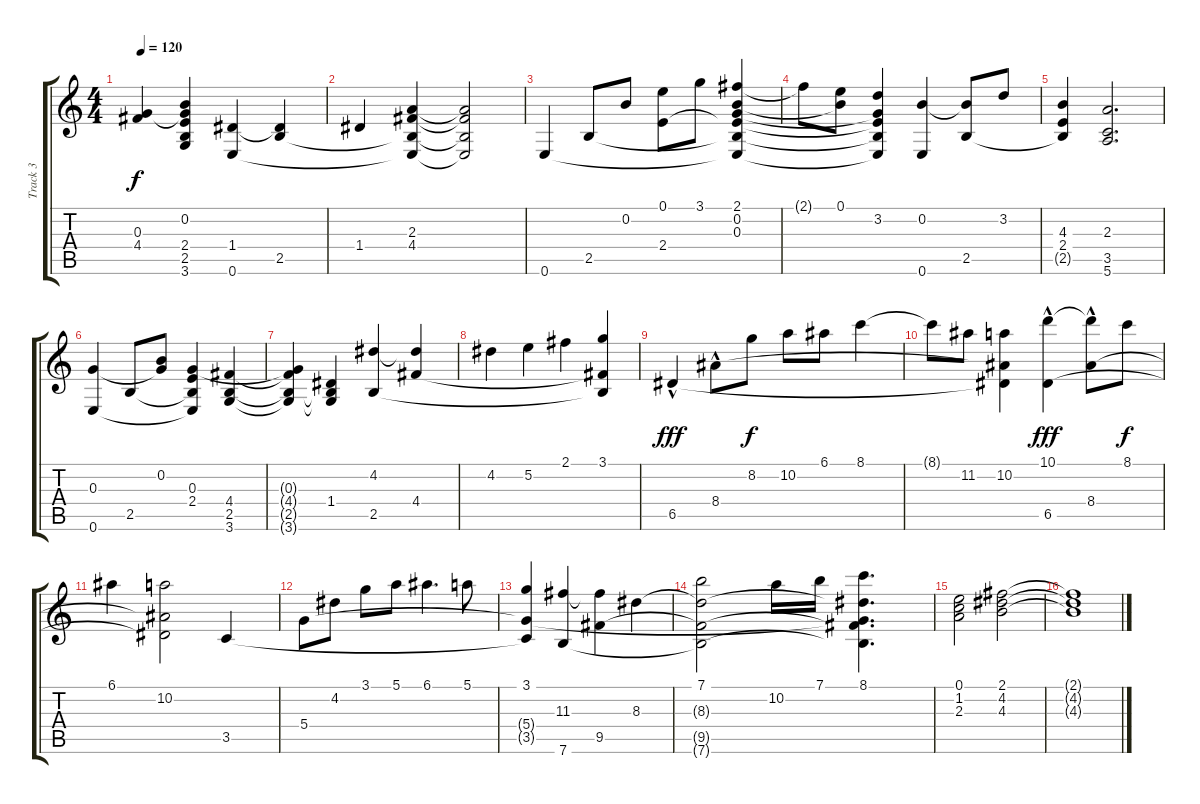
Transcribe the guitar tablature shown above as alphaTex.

\track ("Track 3" "Track 3") {solo instrument acousticguitarsteel}
\staff {score tabs}
\tuning (E4 B3 G3 D3 A2 E2) {hide}
\ts (4 4)
\tempo 120
\clef g2
\ks c
(0.3{t} 4.4{t}).4{dy f} (0.2{t} 0.3{t} 2.4 2.5{t} 3.6{t}).4 (1.4 0.6).4 (1.4{t} 2.5).4 |
1.4.4 (2.3 4.4 2.5{t} 0.6{t}).4 (2.3{t} 4.4{t} 2.5{t} 0.6{t}).2 |
0.6.4 2.5.8 0.2.8 (0.1 2.4).8 3.1.8 (2.1 0.2 0.3 2.4{t} 2.5{t} 0.6{t}).4 |
2.1{t}.8 (0.1 0.2{t}).8 (3.2 0.3{t} 2.4{t} 2.5{t} 0.6{t}).4 (0.2 0.6).4 (0.2{t} 2.5).8 3.2.8 |
(4.3 2.4 2.5{t}).4 (2.3 3.5 5.6).2{d} |
(0.3 0.6).4 2.5.8 (0.2 0.3{t}).8 (0.3 2.4 2.5{t} 0.6{t}).4 (4.4 2.5 3.6).4 |
(0.3{t} 4.4{t} 2.5{t} 3.6{t}).4 (1.4 2.5{t} 3.6{t}).4 (4.2 2.5).4 (4.2{t} 4.4).4 |
4.2.4 5.2.4 2.1.4 (3.1 4.4{t} 2.5{t}).4 |
6.5{hac}.4{dy fff} 8.4{hac}.8 8.2.8{dy f} 10.2.8 6.1.8 8.1.4 |
8.1{t}.8 11.2.8 (10.2 8.4{t} 6.5{t}).4 (10.1 6.5{hac}).4{dy fff} (10.1{t} 8.4{hac}).8 8.1.8{dy f} |
6.1.4 (10.2 8.4{t} 6.5{t}).2 3.5.4 |
5.4.8 4.2.8 3.1.8 5.1.8 6.1.4{d} 5.1.8 |
(3.1 5.4{t} 3.5{t}).4 (11.3 7.6).4 (11.3{t} 9.5).4 8.3.4 |
(7.1 8.3{t} 9.5{t} 7.6{t}).2 10.2.16 7.1.16 (8.1 8.3{t} 5.4{t} 9.5{t} 7.6{t}).4{d} |
(0.1 1.2 2.3).2 (2.1 4.2 4.3).2 |
(2.1{t} 4.2{t} 4.3{t}).1
